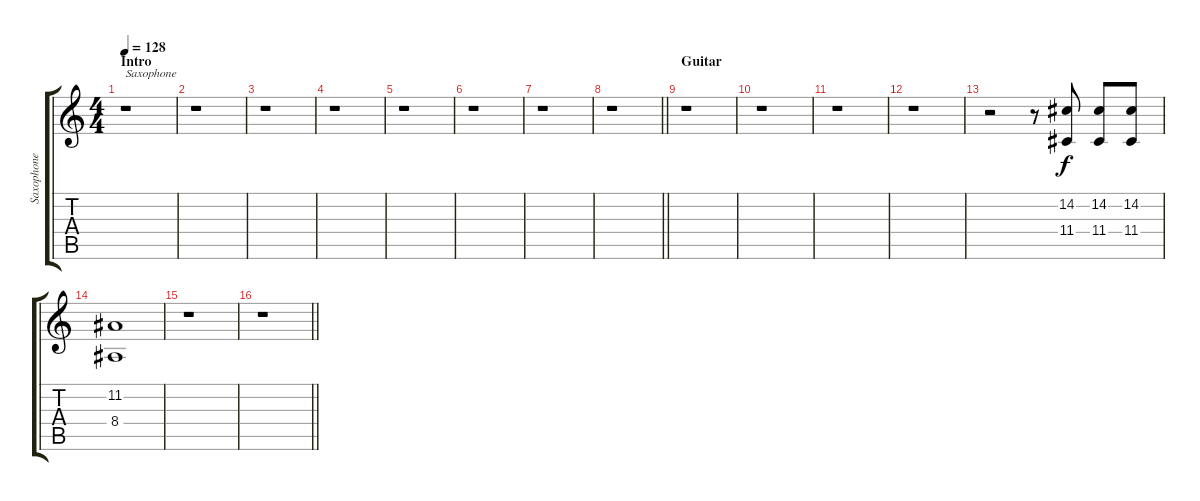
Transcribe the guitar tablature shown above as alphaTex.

\track ("Saxophone" "Saxophone") {instrument altosax}
\staff {score tabs}
\tuning (E4 B3 G3 D3 A2 E2) {hide}
\ts (4 4)
\section ("" "Intro")
\tempo 128
\clef g2
\ks c
r.1{txt "Saxophone" dy f instrument altosax} |
r.1 |
r.1 |
r.1 |
r.1 |
r.1 |
r.1 |
\barLineRight lightlight
r.1 |
\section ("" "Guitar")
r.1 |
r.1 |
r.1 |
r.1 |
r.2 r.8 (14.2 11.4).8 (14.2 11.4).8 (14.2 11.4).8 |
(11.2 8.4).1{volume 5} |
r.1 |
\barLineRight lightlight
r.1
